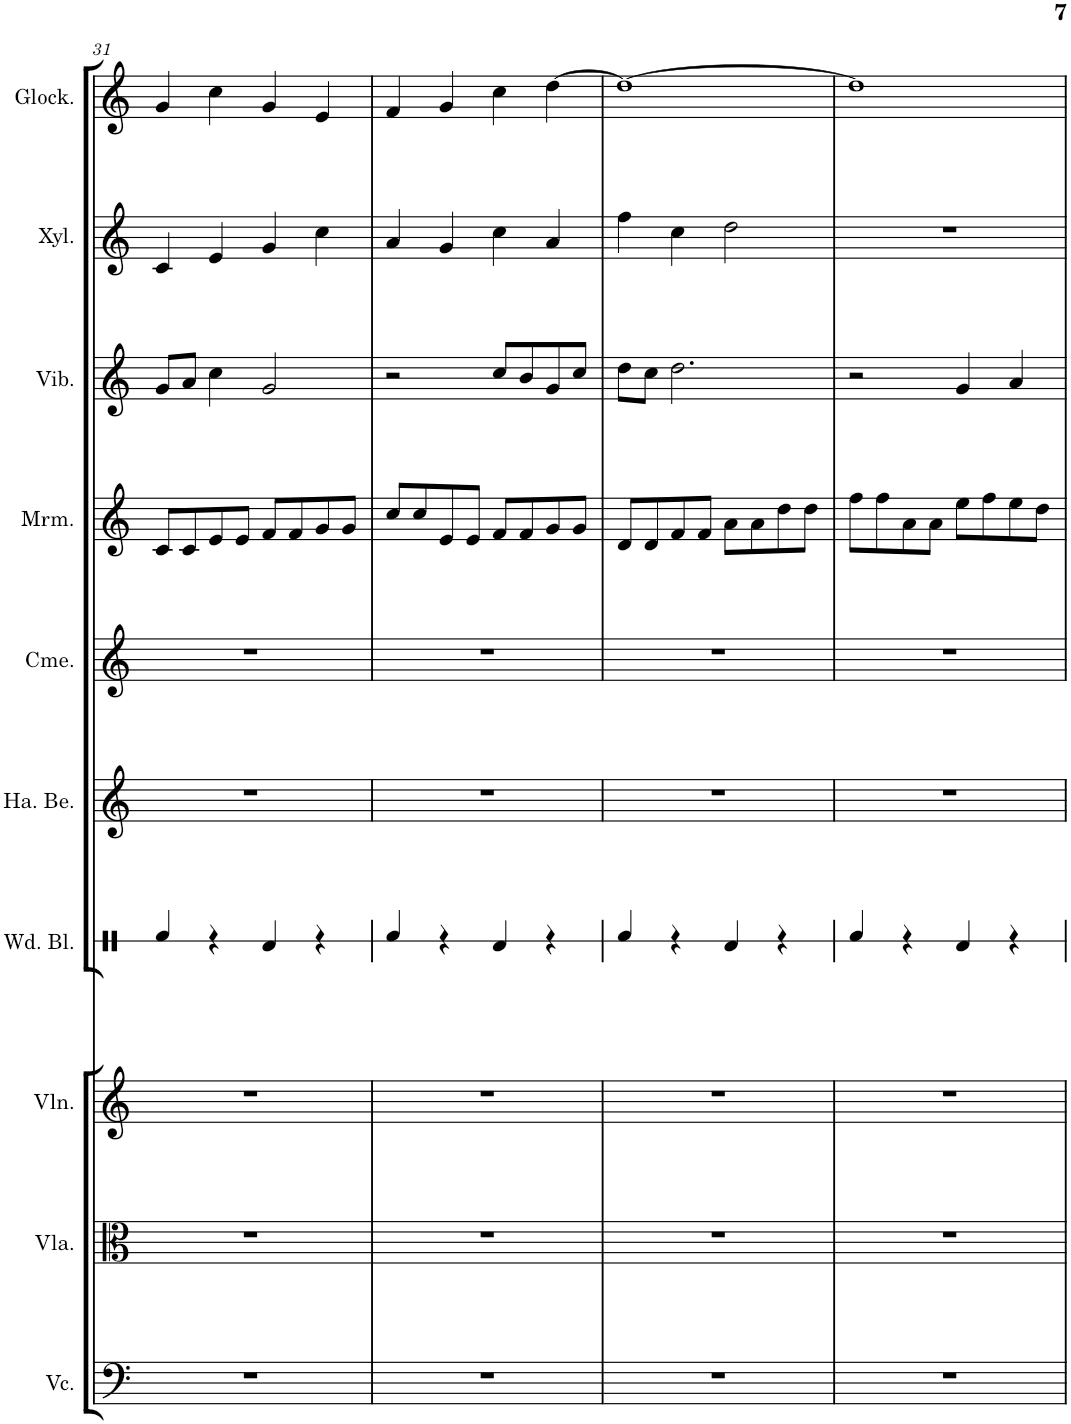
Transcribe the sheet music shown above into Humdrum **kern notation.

**kern	**kern	**kern	**kern	**kern	**kern	**kern	**kern	**kern	**kern
*part10	*part9	*part8	*part7	*part6	*part5	*part4	*part3	*part2	*part1
*staff10	*staff9	*staff8	*staff7	*staff6	*staff5	*staff4	*staff3	*staff2	*staff1
*I"大提琴	*I"中提琴	*I"小提琴	*I"盒棒	*I"手摇铃	*I"管钟	*I"马林巴琴	*I"颤音琴	*I"木琴	*I"钟琴
!!LO:PB:g=z
*clefF4	*clefC3	*clefG2	*clefX	*clefG2	*clefG2	*clefG2	*clefG2	*clefG2	*clefG2
*	*	*	*	*Trd-7c-12	*	*	*	*Trd-7c-12	*Trd-14c-24
*k[]	*k[]	*k[]	*k[]	*k[]	*k[]	*k[]	*k[]	*k[]	*k[]
*M4/4	*M4/4	*M4/4	*M4/4	*M4/4	*M4/4	*M4/4	*M4/4	*M4/4	*M4/4
=31	=31	=31	=31	=31	=31	=31	=31	=31	=31
1r	1r	1r	4Rf/	1r	1r	8c/L	8g/L	4c/	4g/
.	.	.	.	.	.	8c/	8a/J	.	.
.	.	.	4r	.	.	8e/	4cc\	4e/	4cc\
.	.	.	.	.	.	8e/J	.	.	.
.	.	.	4Rd/	.	.	8f/L	2g/	4g/	4g/
.	.	.	.	.	.	8f/	.	.	.
.	.	.	4r	.	.	8g/	.	4cc\	4e/
.	.	.	.	.	.	8g/J	.	.	.
=32	=32	=32	=32	=32	=32	=32	=32	=32	=32
1r	1r	1r	4Rf/	1r	1r	8cc/L	2r	4a/	4f/
.	.	.	.	.	.	8cc/	.	.	.
.	.	.	4r	.	.	8e/	.	4g/	4g/
.	.	.	.	.	.	8e/J	.	.	.
.	.	.	4Rd/	.	.	8f/L	8cc/L	4cc\	4cc\
.	.	.	.	.	.	8f/	8b/	.	.
.	.	.	4r	.	.	8g/	8g/	4a/	[4dd\
.	.	.	.	.	.	8g/J	8cc/J	.	.
=33	=33	=33	=33	=33	=33	=33	=33	=33	=33
1r	1r	1r	4Rf/	1r	1r	8d/L	8dd\L	4ff\	1dd_
.	.	.	.	.	.	8d/	8cc\J	.	.
.	.	.	4r	.	.	8f/	2.dd\	4cc\	.
.	.	.	.	.	.	8f/J	.	.	.
.	.	.	4Rd/	.	.	8a\L	.	2dd\	.
.	.	.	.	.	.	8a\	.	.	.
.	.	.	4r	.	.	8dd\	.	.	.
.	.	.	.	.	.	8dd\J	.	.	.
=34	=34	=34	=34	=34	=34	=34	=34	=34	=34
1r	1r	1r	4Rf/	1r	1r	8ff\L	2r	1r	1dd]
.	.	.	.	.	.	8ff\	.	.	.
.	.	.	4r	.	.	8a\	.	.	.
.	.	.	.	.	.	8a\J	.	.	.
.	.	.	4Rd/	.	.	8ee\L	4g/	.	.
.	.	.	.	.	.	8ff\	.	.	.
.	.	.	4r	.	.	8ee\	4a/	.	.
.	.	.	.	.	.	8dd\J	.	.	.
=	=	=	=	=	=	=	=	=	=
*-	*-	*-	*-	*-	*-	*-	*-	*-	*-
